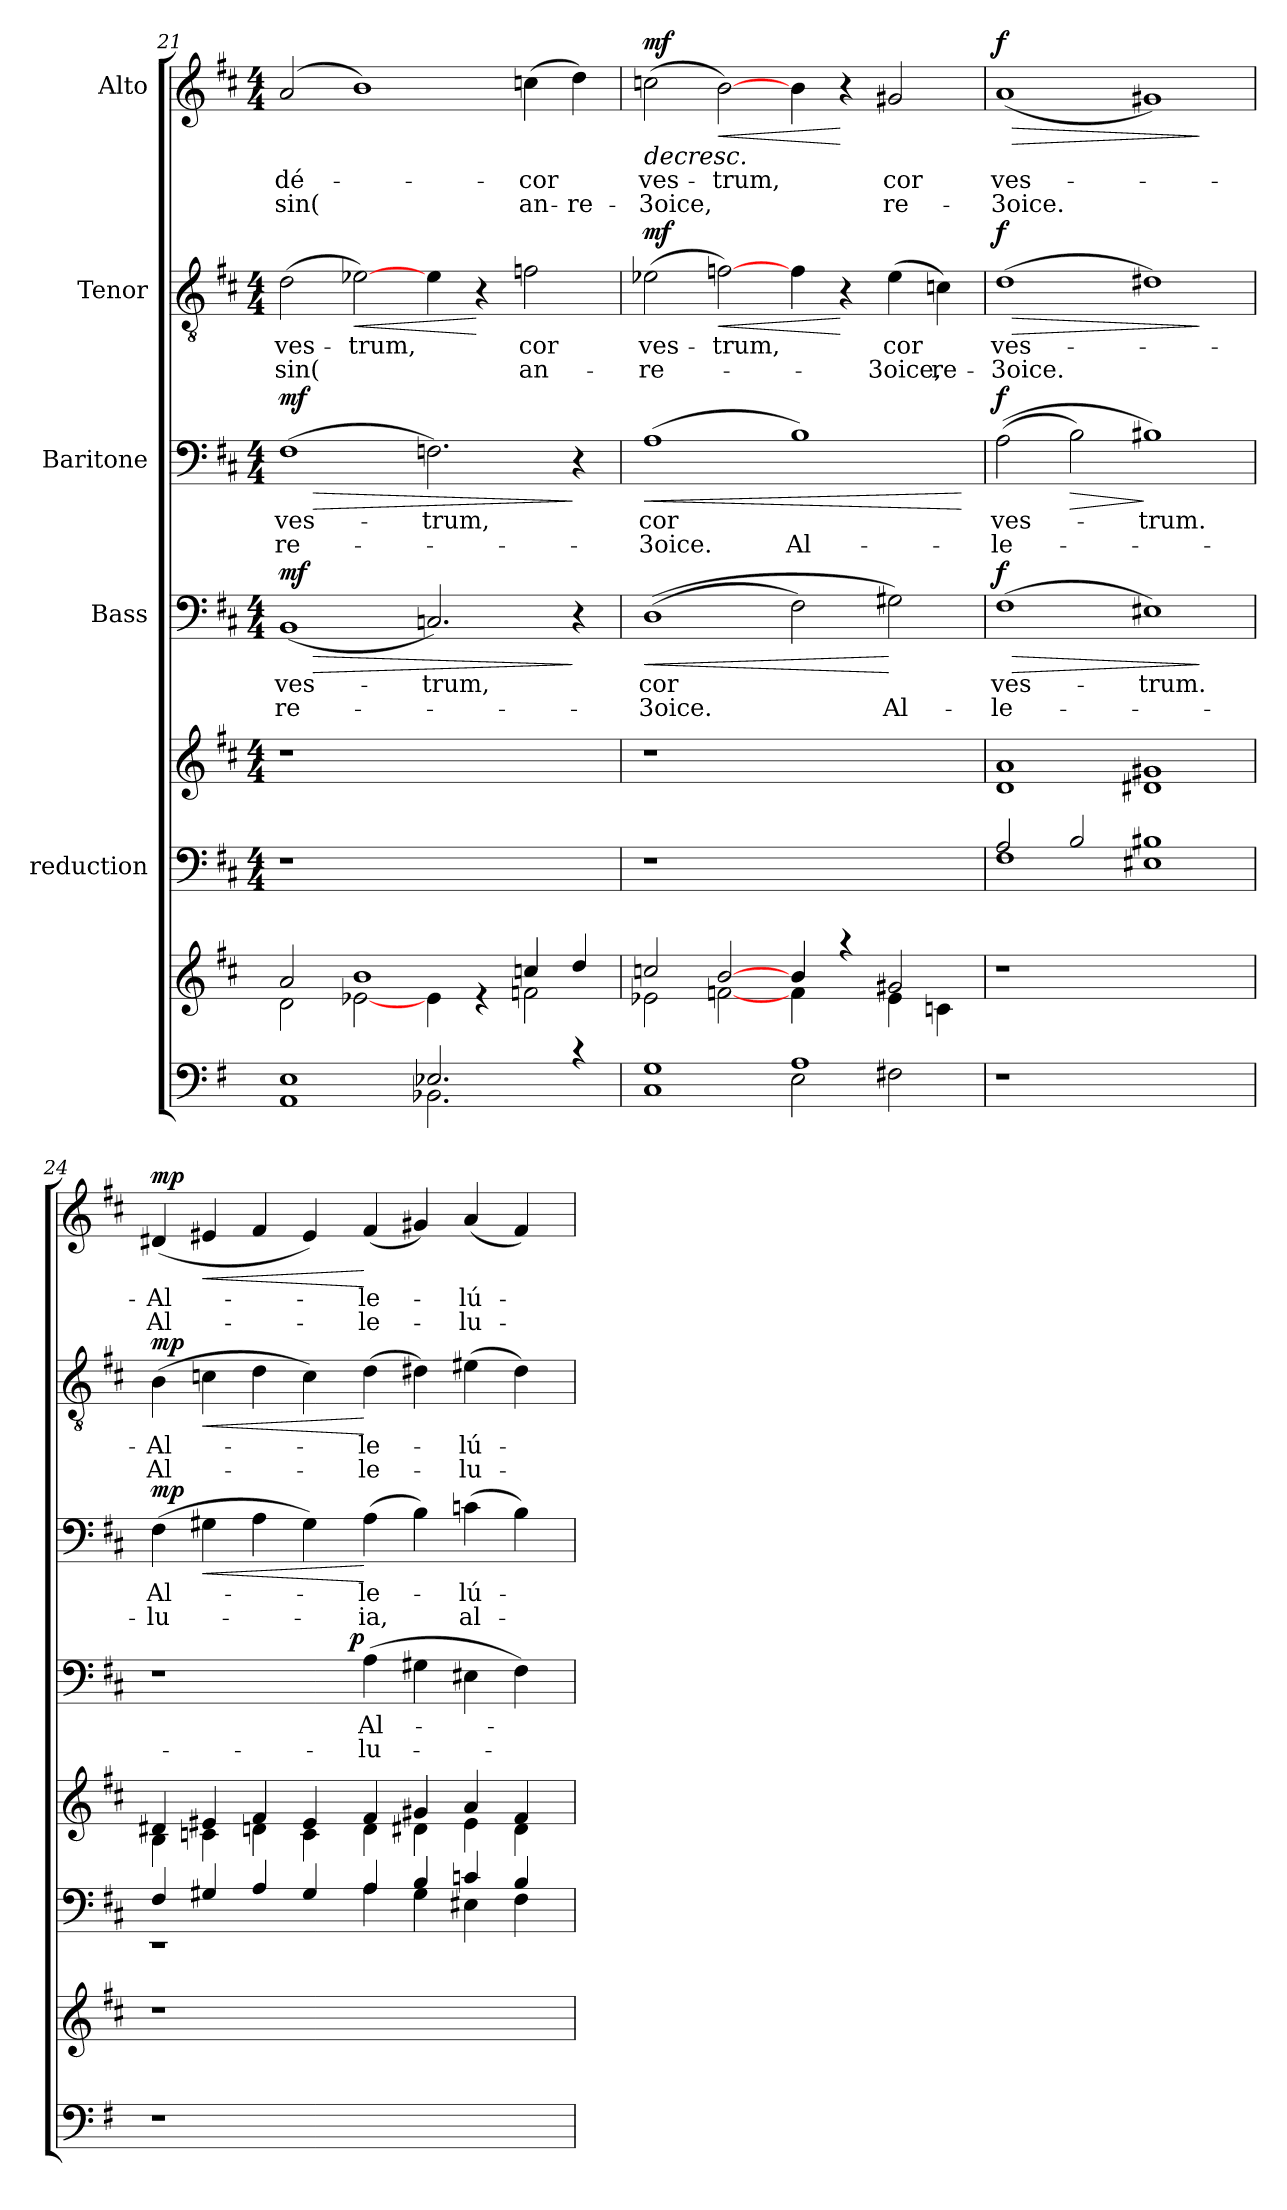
**kern	**kern	**kern	**kern	**kern	**text	**text	**dynam	**kern	**text	**text	**dynam	**kern	**text	**text	**dynam	**kern	**text	**text	**dynam
*part7	*part6	*part5	*part5	*part4	*part4	*part4	*part4	*part3	*part3	*part3	*part3	*part2	*part2	*part2	*part2	*part1	*part1	*part1	*part1
*staff8	*staff7	*staff6	*staff5	*staff4	*staff4	*staff4	*staff4	*staff3	*staff3	*staff3	*staff3	*staff2	*staff2	*staff2	*staff2	*staff1	*staff1	*staff1	*staff1
*	*	*I"reduction	*	*I"Bass	*	*	*	*I"Baritone	*	*	*	*I"Tenor	*	*	*	*I"Alto	*	*	*
*clefF4	*clefG2	*clefF4	*clefG2	*clefF4	*	*	*	*clefF4	*	*	*	*clefGv2	*	*	*	*clefG2	*	*	*
*	*ITrd-3c-5	*ITrd-3c-5	*ITrd-3c-5	*ITrd-3c-5	*	*	*	*ITrd-3c-5	*	*	*	*ITrd-3c-5	*	*	*	*ITrd-3c-5	*	*	*
*k[f#]	*k[f#]	*k[f#]	*k[f#]	*k[f#]	*	*	*	*k[f#]	*	*	*	*k[f#]	*	*	*	*k[f#]	*	*	*
*G:	*G:	*G:	*G:	*G:	*	*	*	*G:	*	*	*	*G:	*	*	*	*G:	*	*	*
*	*	*M4/4	*M4/4	*M4/4	*	*	*	*M4/4	*	*	*	*M4/4	*	*	*	*M4/4	*	*	*
=21	=21	=21	=21	=21	=21	=21	=21	=21	=21	=21	=21	=21	=21	=21	=21	=21	=21	=21	=21
*^	*^	*	*	*	*	*	*	*	*	*	*	*	*	*	*	*	*	*	*
!	!	!	!	!	!	!	!LO:LY:b	!LO:LY:b	!LO:HP:b	!	!LO:LY:b	!LO:LY:b	!LO:HP:b	!	!LO:LY:b	!LO:LY:b	!	!	!LO:LY:b	!LO:LY:b	!
!	!	!	!	!	!	!	!	!	!LO:DY:n=1:a	!	!	!	!LO:DY:n=1:a	!	!	!	!	!	!	!	!
1AA	1E	2dd/	2g\	1r	1r	(<1E	ves-	re-	> mf	(<1B	ves-	re-	> mf	(<2g\	ves-	sin(	.	(<2dd/	-dé-	sin(	.
!	!	!	!	!	!	!	!	!	!	!	!	!	!	!	!LO:LY:b	!	!LO:HP:b	!	!	!	!
.	.	1ee	[<2a-X\	.	.	.	.	.	.	.	.	.	.	[>2a-X\)	-trum,	.	<	1ee)	.	.	.
!	!	!	!	!	!	!	!LO:LY:b	!	!	!	!LO:LY:b	!	!	!	!	!	!	!	!	!	!
2.E-X/	2.BB-X\	.	4a-\	1ryy	1ryy	2.Fn/)	-trum,	.	.	2.B-X\)	-trum,	.	.	4a-\	.	.	.	.	.	.	.
.	.	.	4rd	.	.	.	.	.	.	.	.	.	.	4r	.	.	[	.	.	.	.
!	!	!	!	!	!	!	!	!	!	!	!	!	!	!	!LO:LY:b	!LO:LY:b	!	!	!LO:LY:b	!LO:LY:b	!
.	.	4ffn/	2b-X\	.	.	.	.	.	.	.	.	.	.	2b-X\	cor	an-	.	(>4ffn\	cor	an-	.
!	!	!	!	!	!	!	!	!	!	!	!	!	!	!	!	!	!	!	!	!LO:LY:b	!
4rc	4ryy	4gg/	.	.	.	4r	.	.	]	4r	.	.	]	.	.	.	.	4gg\)	.	-re-	.
=22	=22	=22	=22	=22	=22	=22	=22	=22	=22	=22	=22	=22	=22	=22	=22	=22	=22	=22	=22	=22	=22
!	!	!	!	!	!	!	!LO:LY:b	!LO:LY:b	!LO:HP:b	!	!LO:LY:b	!LO:LY:b	!LO:HP:b	!	!LO:LY:b	!LO:LY:b	!LO:DY:a	!	!LO:LY:b	!LO:LY:b	!LO:HP:b
!	!	!	!	!	!	!	!	!	!	!	!	!	!	!	!	!	!	!	!	!	!LO:DY:n=1:a
1G	1C	2ffn/	2a-X\	1r	1r	(<(>1G	cor	-3oice.	<	(>1d	cor	-3oice.	<	(<2a-X\	ves-	-re-	mf	(<2ffn\	ves-	-3oice,	> mf
!	!	!	!	!	!	!	!	!	!	!	!	!	!	!	!LO:LY:b	!	!LO:HP:b	!	!	!	!
!	!	!	!	!	!	!	!	!	!	!	!	!	!	!	!	!	!LO:HP:n=1:b	!	!LO:LY:b	!	!LO:HP:b
.	.	[>2ee/	[<2b-X\	.	.	.	.	.	.	.	.	.	.	[>2b-X\)	-trum,	.	> <	[<2ee\)	-trum,	.	<
!	!	!	!	!	!	!	!	!	!	!	!	!LO:LY:b	!	!	!	!	!	!	!	!	!
1A	2E\	4ee/	4b-\	1ryy	1ryy	2B\)	.	.	.	1e)	.	Al-	.	4b-\	.	.	]	4ee\	.	.	]
.	.	4raa	4ryy	.	.	.	.	.	.	.	.	.	.	4r	.	.	[	4r	.	.	[
!	!	!	!	!	!	!	!	!LO:LY:b	!	!	!	!	!	!	!LO:LY:b	!LO:LY:b	!	!	!LO:LY:b	!LO:LY:b	!
.	2F#X\	2cc#X/	4a-\	.	.	2c#X\)	.	Al-	[	.	.	.	.	(>4a-\	cor	-3oice,	.	2cc#X/	cor	re-	.
!	!	!	!	!	!	!	!	!	!	!	!	!	!	!	!	!LO:LY:b	!	!	!	!	!
.	.	.	4fn\	.	.	.	.	.	.	.	.	.	.	4fn\)	.	re-	.	.	.	.	.
*v	*v	*	*	*	*	*	*	*	*	*	*	*	*	*	*	*	*	*	*	*	*
*	*v	*v	*	*	*	*	*	*	*	*	*	*	*	*	*	*	*	*	*	*
.	.	.	.	.	.	.	.	.	.	.	[	.	.	.	.	.	.	.	.
!!LO:LB:g=z
=23	=23	=23	=23	=23	=23	=23	=23	=23	=23	=23	=23	=23	=23	=23	=23	=23	=23	=23	=23
*	*	*^	*	*	*	*	*	*	*	*	*	*	*	*	*	*	*	*	*
!	!	!	!	!	!	!LO:LY:b	!LO:LY:b	!LO:HP:b	!	!LO:LY:b	!LO:LY:b	!	!	!LO:LY:b	!LO:LY:b	!LO:HP:b	!	!LO:LY:b	!LO:LY:b	!LO:HP:b
!	!	!	!	!	!	!	!	!LO:DY:n=1:a	!	!	!	!LO:DY:a	!	!	!	!LO:DY:n=1:a	!	!	!	!LO:DY:n=1:a
1r	1r	2d/	1B	1g 1dd	(<1B	ves-	-le-	> f	(>(<2d\	ves-	-le-	f	(<1g	ves-	-3oice.	> f	(<1dd	ves-	-3oice.	> f
!	!	!	!	!	!	!	!	!	!	!	!	!LO:HP:b	!	!	!	!	!	!	!	!
.	.	2e/	.	.	.	.	.	.	2e\)	.	.	>	.	.	.	.	.	.	.	.
!	!	!	!	!	!	!LO:LY:b	!	!	!	!LO:LY:b	!	!	!	!	!	!	!	!	!	!
1ryy	1ryy	1e#X	1A#X	1g#X 1cc#X	1A#X)	-trum.	.	.	1e#X)	-trum.	.	]	1g#X)	.	.	.	1cc#X)	.	.	.
*	*	*v	*v	*	*	*	*	*	*	*	*	*	*	*	*	*	*	*	*	*
.	.	.	.	.	.	.	]	.	.	.	.	.	.	.	]	.	.	.	]
=24	=24	=24	=24	=24	=24	=24	=24	=24	=24	=24	=24	=24	=24	=24	=24	=24	=24	=24	=24
*	*	*^	*^	*	*	*	*	*	*	*	*	*	*	*	*	*	*	*	*
!	!	!	!	!	!	!	!	!	!	!	!LO:LY:b	!LO:LY:b	!LO:DY:a	!	!LO:LY:b	!LO:LY:b	!LO:DY:a	!	!LO:LY:b	!LO:LY:b	!LO:DY:a
*	*	*	*	*	*	*^	*	*	*	*	*	*	*	*	*	*	*	*	*	*	*
1r	1r	4B/	1rEE	4g#X/	4e\	1r	2ryy	.	.	.	(>4B\	Al-	-lu-	mp	(>4e\	Al-	Al-	mp	(4g#X/	Al-	Al-	mp
!	!	!	!	!	!	!	!	!	!	!	!	!	!	!LO:HP:b	!	!	!	!LO:HP:b	!	!	!	!LO:HP:b
.	.	4c#X/	.	4a#X/	4fn\	.	.	.	.	.	4c#X\	.	.	<	4fn\	.	.	<	4a#X/	.	.	<
.	.	4d/	.	4b/	4gn\	.	4...ryy	.	.	.	4d\	.	.	.	4g\	.	.	.	4b/	.	.	.
.	.	4c#/	.	4a#/	4f\	.	.	.	.	.	4c#\)	.	.	.	4f\)	.	.	.	4a#/)	.	.	.
!	!	!	!	!	!	!	!	!	!	!LO:DY:a	!	!	!	!	!	!	!	!	!	!	!	!
.	.	.	.	.	.	.	1ryy	.	.	p	.	.	.	.	.	.	.	.	.	.	.	.
!	!	!	!	!	!	!	!	!LO:LY:b	!LO:LY:b	!	!	!LO:LY:b	!LO:LY:b	!	!	!LO:LY:b	!LO:LY:b	!	!	!LO:LY:b	!LO:LY:b	!
1ryy	1ryy	4d/	4d\	4b/	4g\	(>4d\	.	Al-	-lu-	.	(>4d\	-le-	-ia,	[	(>4g\	-le-	-le-	[	(4b/	-le-	-le-	[
.	.	4e/	4c#\	4cc#X/	4g#X\	4c#X\	.	.	.	.	4e\)	.	.	.	4g#X\)	.	.	.	4cc#X/)	.	.	.
!	!	!	!	!	!	!	!	!	!	!	!	!LO:LY:b	!LO:LY:b	!	!	!LO:LY:b	!LO:LY:b	!	!	!LO:LY:b	!LO:LY:b	!
.	.	4fn/	4A#X\	4dd/	4a#\	4A#X\	.	.	.	.	(>4fn\	-lú-	al-	.	(>4a#X\	-lú-	-lu-	.	(4dd/	-lú-	-lu-	.
.	.	4e/	4B\	4b/	4g#\	4B\)	.	.	.	.	4e\)	.	.	.	4g#\)	.	.	.	4b/)	.	.	.
.	.	.	.	.	.	.	32ryy	.	.	.	.	.	.	.	.	.	.	.	.	.	.	.
*	*	*v	*v	*	*	*v	*v	*	*	*	*	*	*	*	*	*	*	*	*	*	*	*
*	*	*	*v	*v	*	*	*	*	*	*	*	*	*	*	*	*	*	*	*	*
=	=	=	=	=	=	=	=	=	=	=	=	=	=	=	=	=	=	=	=
*-	*-	*-	*-	*-	*-	*-	*-	*-	*-	*-	*-	*-	*-	*-	*-	*-	*-	*-	*-
